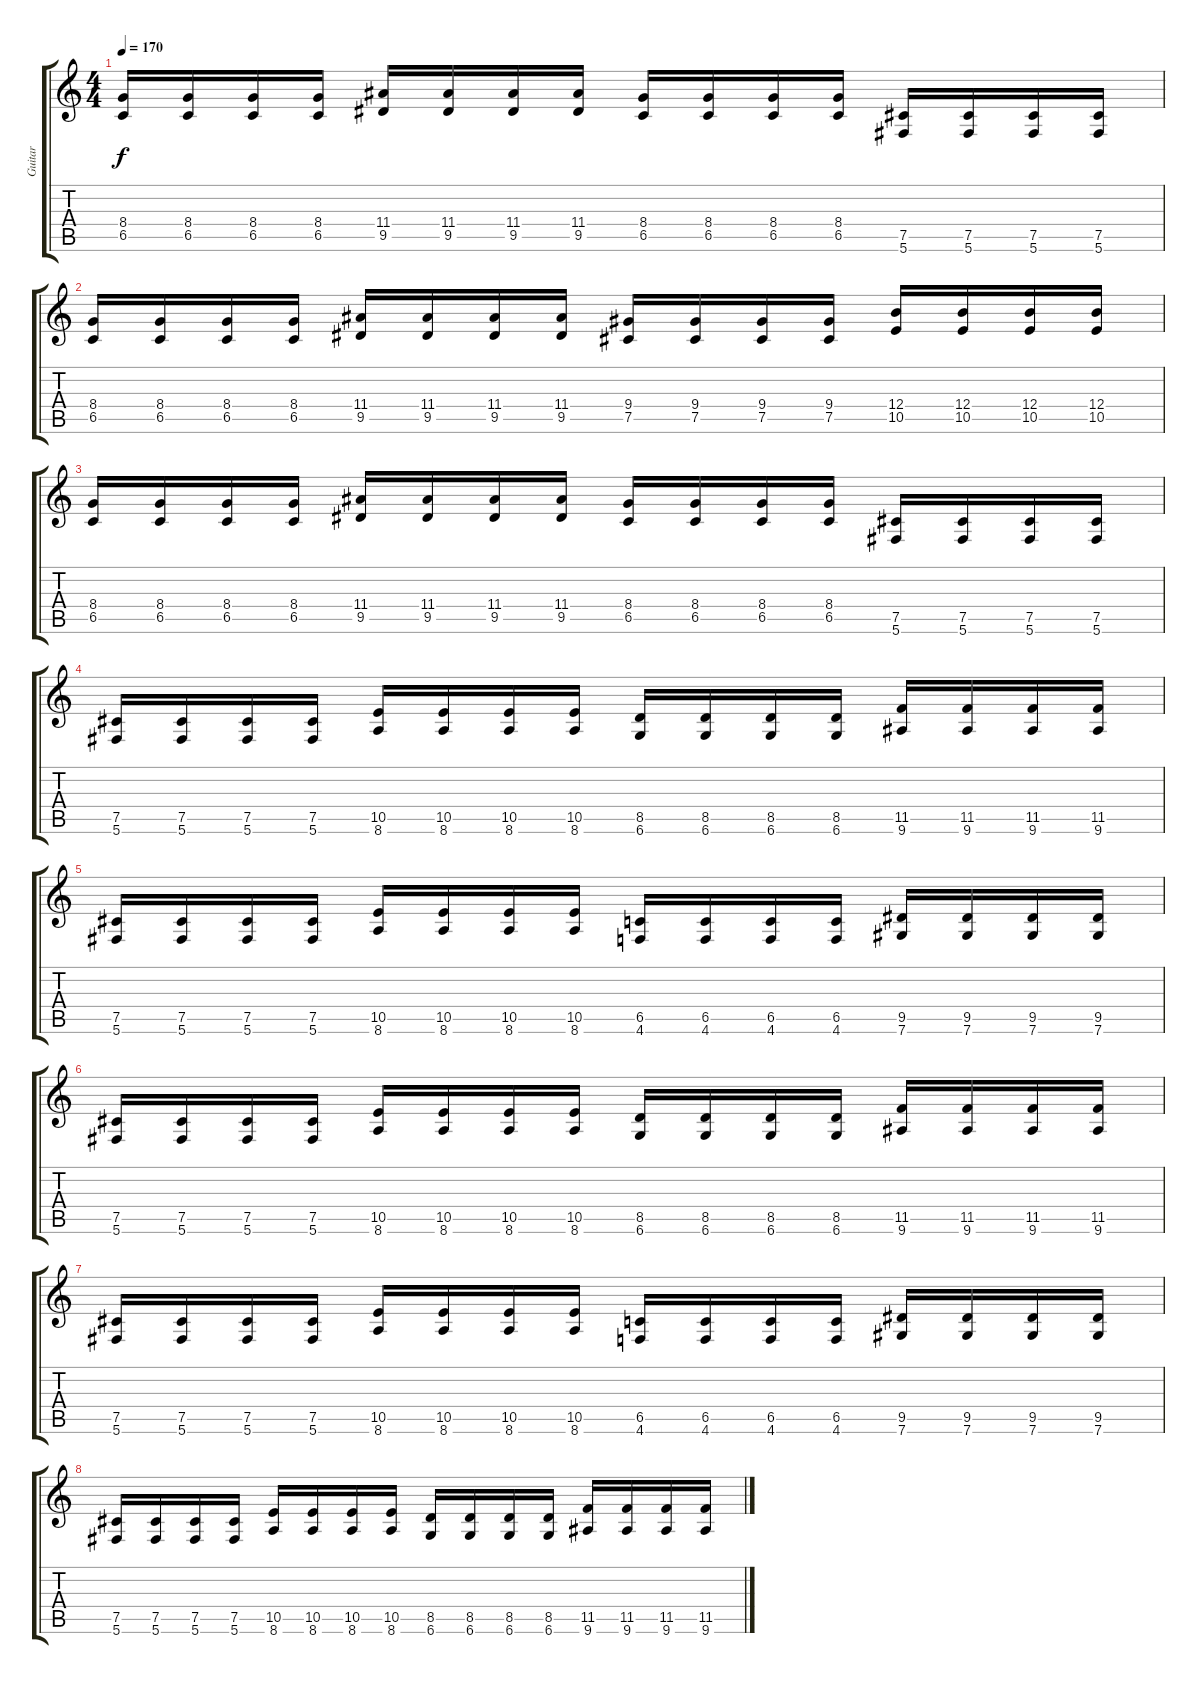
\track ("Guitar" "Guitar") {instrument distortionguitar}
\staff {score tabs}
\tuning (Db4 Ab3 E3 B2 Gb2 Db2) {hide}
\ts (4 4)
\tempo 170
\clef g2
\ks c
(8.4 6.5).16{dy f} (8.4 6.5).16 (8.4 6.5).16 (8.4 6.5).16 (11.4 9.5).16 (11.4 9.5).16 (11.4 9.5).16 (11.4 9.5).16 (8.4 6.5).16 (8.4 6.5).16 (8.4 6.5).16 (8.4 6.5).16 (7.5 5.6).16 (7.5 5.6).16 (7.5 5.6).16 (7.5 5.6).16 |
(8.4 6.5).16 (8.4 6.5).16 (8.4 6.5).16 (8.4 6.5).16 (11.4 9.5).16 (11.4 9.5).16 (11.4 9.5).16 (11.4 9.5).16 (9.4 7.5).16 (9.4 7.5).16 (9.4 7.5).16 (9.4 7.5).16 (12.4 10.5).16 (12.4 10.5).16 (12.4 10.5).16 (12.4 10.5).16 |
(8.4 6.5).16 (8.4 6.5).16 (8.4 6.5).16 (8.4 6.5).16 (11.4 9.5).16 (11.4 9.5).16 (11.4 9.5).16 (11.4 9.5).16 (8.4 6.5).16 (8.4 6.5).16 (8.4 6.5).16 (8.4 6.5).16 (7.5 5.6).16 (7.5 5.6).16 (7.5 5.6).16 (7.5 5.6).16 |
(7.5 5.6).16 (7.5 5.6).16 (7.5 5.6).16 (7.5 5.6).16 (10.5 8.6).16 (10.5 8.6).16 (10.5 8.6).16 (10.5 8.6).16 (8.5 6.6).16 (8.5 6.6).16 (8.5 6.6).16 (8.5 6.6).16 (11.5 9.6).16 (11.5 9.6).16 (11.5 9.6).16 (11.5 9.6).16 |
(7.5 5.6).16 (7.5 5.6).16 (7.5 5.6).16 (7.5 5.6).16 (10.5 8.6).16 (10.5 8.6).16 (10.5 8.6).16 (10.5 8.6).16 (6.5 4.6).16 (6.5 4.6).16 (6.5 4.6).16 (6.5 4.6).16 (9.5 7.6).16 (9.5 7.6).16 (9.5 7.6).16 (9.5 7.6).16 |
(7.5 5.6).16 (7.5 5.6).16 (7.5 5.6).16 (7.5 5.6).16 (10.5 8.6).16 (10.5 8.6).16 (10.5 8.6).16 (10.5 8.6).16 (8.5 6.6).16 (8.5 6.6).16 (8.5 6.6).16 (8.5 6.6).16 (11.5 9.6).16 (11.5 9.6).16 (11.5 9.6).16 (11.5 9.6).16 |
(7.5 5.6).16 (7.5 5.6).16 (7.5 5.6).16 (7.5 5.6).16 (10.5 8.6).16 (10.5 8.6).16 (10.5 8.6).16 (10.5 8.6).16 (6.5 4.6).16 (6.5 4.6).16 (6.5 4.6).16 (6.5 4.6).16 (9.5 7.6).16 (9.5 7.6).16 (9.5 7.6).16 (9.5 7.6).16 |
(7.5 5.6).16 (7.5 5.6).16 (7.5 5.6).16 (7.5 5.6).16 (10.5 8.6).16 (10.5 8.6).16 (10.5 8.6).16 (10.5 8.6).16 (8.5 6.6).16 (8.5 6.6).16 (8.5 6.6).16 (8.5 6.6).16 (11.5 9.6).16 (11.5 9.6).16 (11.5 9.6).16 (11.5 9.6).16
